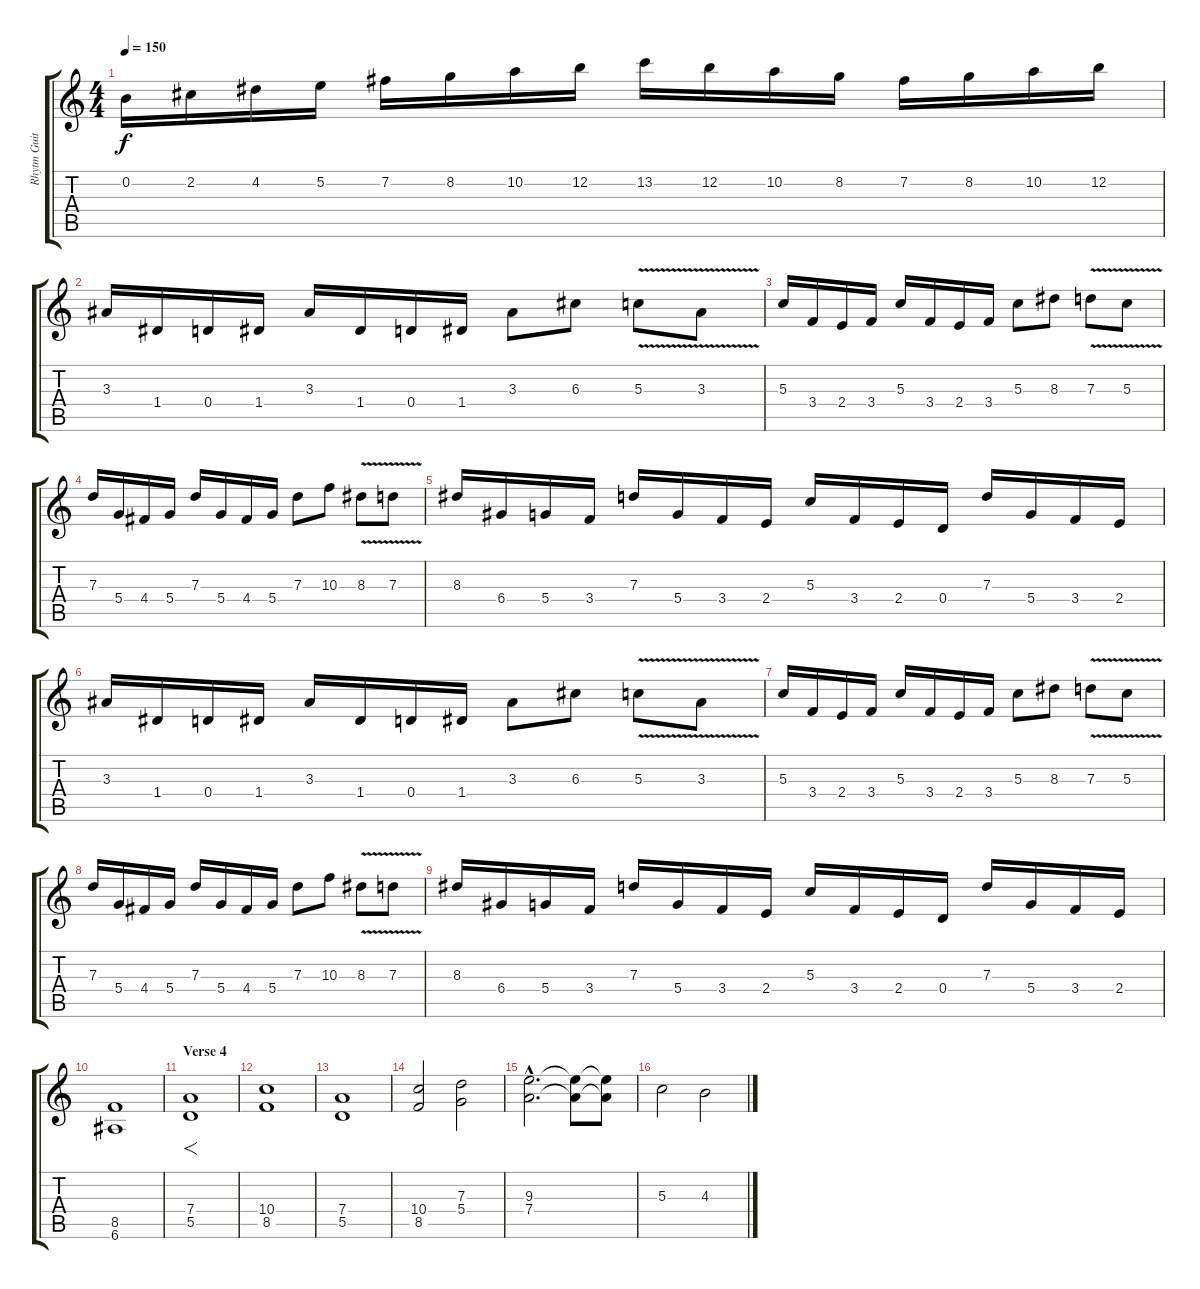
\track ("Rhytm Guitar" "Rhytm Guit") {instrument distortionguitar}
\staff {score tabs}
\tuning (E4 B3 G3 D3 A2 E2) {hide}
\ts (4 4)
\tempo 150
\clef g2
\ks c
0.2.16{dy f} 2.2.16 4.2.16 5.2.16 7.2.16 8.2.16 10.2.16 12.2.16 13.2.16 12.2.16 10.2.16 8.2.16 7.2.16 8.2.16 10.2.16 12.2.16 |
3.3.16 1.4.16 0.4.16 1.4.16 3.3.16 1.4.16 0.4.16 1.4.16 3.3.8 6.3.8 5.3{v}.8 3.3{v}.8 |
5.3.16 3.4.16 2.4.16 3.4.16 5.3.16 3.4.16 2.4.16 3.4.16 5.3.8 8.3.8 7.3{v}.8 5.3{v}.8 |
7.3.16 5.4.16 4.4.16 5.4.16 7.3.16 5.4.16 4.4.16 5.4.16 7.3.8 10.3.8 8.3{v}.8 7.3{v}.8 |
8.3.16 6.4.16 5.4.16 3.4.16 7.3.16 5.4.16 3.4.16 2.4.16 5.3.16 3.4.16 2.4.16 0.4.16 7.3.16 5.4.16 3.4.16 2.4.16 |
3.3.16 1.4.16 0.4.16 1.4.16 3.3.16 1.4.16 0.4.16 1.4.16 3.3.8 6.3.8 5.3{v}.8 3.3{v}.8 |
5.3.16 3.4.16 2.4.16 3.4.16 5.3.16 3.4.16 2.4.16 3.4.16 5.3.8 8.3.8 7.3{v}.8 5.3{v}.8 |
7.3.16 5.4.16 4.4.16 5.4.16 7.3.16 5.4.16 4.4.16 5.4.16 7.3.8 10.3.8 8.3{v}.8 7.3{v}.8 |
8.3.16 6.4.16 5.4.16 3.4.16 7.3.16 5.4.16 3.4.16 2.4.16 5.3.16 3.4.16 2.4.16 0.4.16 7.3.16 5.4.16 3.4.16 2.4.16 |
(8.5 6.6).1 |
\section ("" "Verse 4")
(7.4 5.5).1{f} |
(10.4 8.5).1 |
(7.4 5.5).1 |
(10.4 8.5).2 (7.3 5.4).2 |
(9.3{hac} 7.4{hac}).2{d} (9.3{t} 7.4{t}).8 (9.3{t} 7.4{t}).8 |
5.3.2 4.3.2
